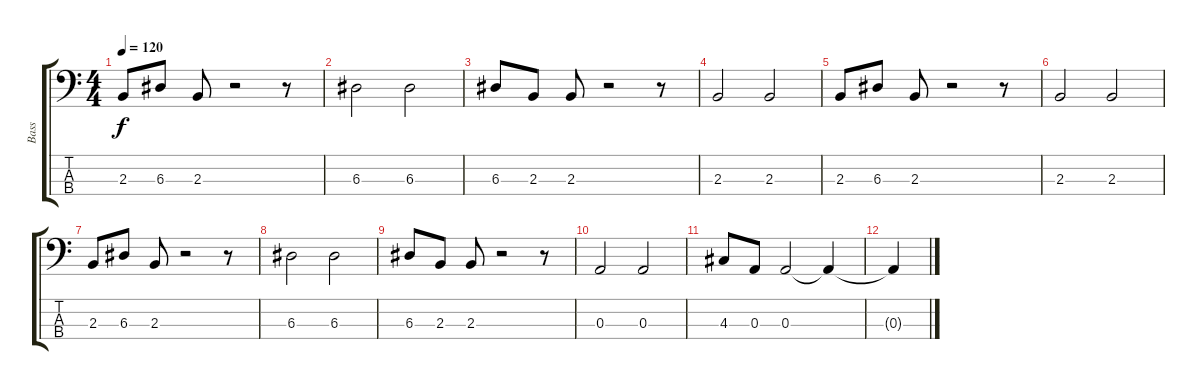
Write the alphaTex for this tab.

\track ("Bass" "Bass") {instrument electricbasspick}
\staff {score tabs}
\tuning (G2 D2 A1 E1) {hide}
\ts (4 4)
\tempo 120
\clef f4
\ks c
2.3.8{dy f} 6.3.8 2.3.8 r.2 r.8 |
6.3.2 6.3.2 |
6.3.8 2.3.8 2.3.8 r.2 r.8 |
2.3.2 2.3.2 |
2.3.8 6.3.8 2.3.8 r.2 r.8 |
2.3.2 2.3.2 |
2.3.8 6.3.8 2.3.8 r.2 r.8 |
6.3.2 6.3.2 |
6.3.8 2.3.8 2.3.8 r.2 r.8 |
0.3.2 0.3.2 |
4.3.8 0.3.8 0.3.2{volume 16} 0.3{t}.4 |
0.3{t}.4
